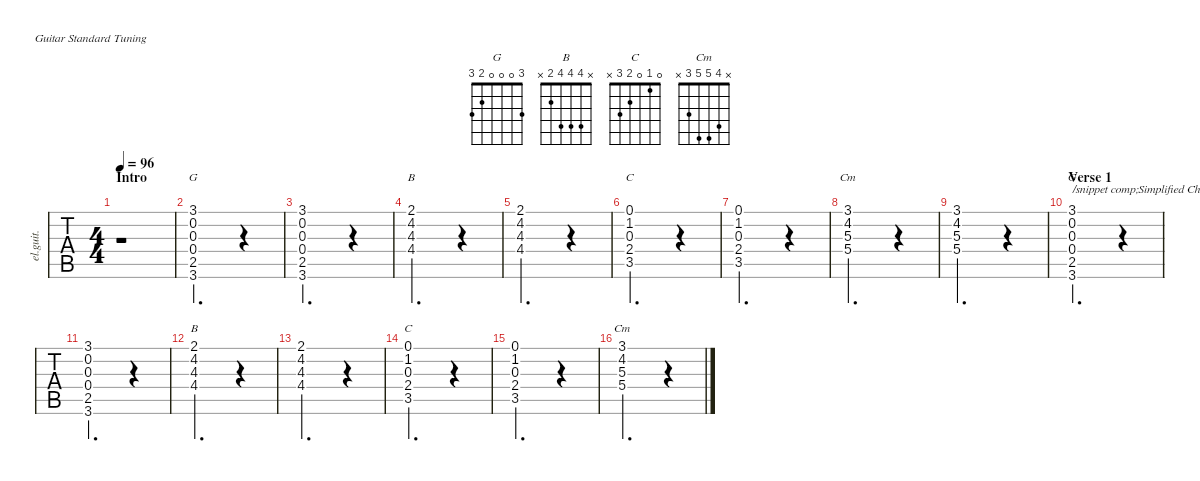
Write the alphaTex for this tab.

\defaultSystemsLayout 4
\hideDynamics
\bracketExtendMode nobrackets
\track ("Guitar L2" "el.guit.") {instrument electricguitarclean}
\staff {tabs}
\tuning (E4 B3 G3 D3 A2 E2)
\chord ("G" 3 0 0 0 2 3) {showfingering false}
\chord ("B" x 4 4 4 2 x) {showfingering false}
\chord ("C" 0 1 0 2 3 x) {showfingering false}
\chord ("Cm" x 4 5 5 3 x) {showfingering false}
\ts (4 4)
\section ("" "Intro")
\tempo 96
\clef g2
\ks g
r.1{dy mf instrument electricguitarclean beam Down} |
(3.6{acc forcenatural} 2.5{acc forcenatural} 0.4{acc forcenatural} 0.3{acc forcenatural} 0.2{acc forcenatural} 3.1{acc forcenatural}).2{d ch "G" beam Up} r.4{beam Down} |
(3.6{acc forcenatural} 2.5{acc forcenatural} 0.4{acc forcenatural} 0.3{acc forcenatural} 0.2{acc forcenatural} 3.1{acc forcenatural}).2{d beam Up} r.4{beam Down} |
(4.4{acc #} 4.3{acc forcenatural} 4.2{acc #} 2.1{acc #}).2{d ch "B" beam Down} r.4{beam Down} |
(4.4{acc #} 4.3{acc forcenatural} 4.2{acc #} 2.1{acc #}).2{d beam Down} r.4{beam Down} |
(3.5{acc forcenatural} 2.4{acc forcenatural} 0.3{acc forcenatural} 1.2{acc forcenatural} 0.1{acc forcenatural}).2{d ch "C" beam Up} r.4{beam Down} |
(3.5{acc forcenatural} 2.4{acc forcenatural} 0.3{acc forcenatural} 1.2{acc forcenatural} 0.1{acc forcenatural}).2{d beam Up} r.4{beam Down} |
(5.4{acc forcenatural} 5.3{acc forcenatural} 4.2{acc b} 3.1{acc forcenatural}).2{d ch "Cm" beam Down} r.4{beam Down} |
(5.4{acc forcenatural} 5.3{acc forcenatural} 4.2{acc b} 3.1{acc forcenatural}).2{d beam Down} r.4{beam Down} |
\section ("" "Verse 1")
(3.6{acc forcenatural} 2.5{acc forcenatural} 0.4{acc forcenatural} 0.3{acc forcenatural} 0.2{acc forcenatural} 3.1{acc forcenatural}).2{d ch "G" txt "/snippet comp;Simplified Chords And Strumming;4" beam Up} r.4{beam Down} |
(3.6{acc forcenatural} 2.5{acc forcenatural} 0.4{acc forcenatural} 0.3{acc forcenatural} 0.2{acc forcenatural} 3.1{acc forcenatural}).2{d beam Up} r.4{beam Down} |
(4.4{acc #} 4.3{acc forcenatural} 4.2{acc #} 2.1{acc #}).2{d ch "B" beam Down} r.4{beam Down} |
(4.4{acc #} 4.3{acc forcenatural} 4.2{acc #} 2.1{acc #}).2{d beam Down} r.4{beam Down} |
(3.5{acc forcenatural} 2.4{acc forcenatural} 0.3{acc forcenatural} 1.2{acc forcenatural} 0.1{acc forcenatural}).2{d ch "C" beam Up} r.4{beam Down} |
(3.5{acc forcenatural} 2.4{acc forcenatural} 0.3{acc forcenatural} 1.2{acc forcenatural} 0.1{acc forcenatural}).2{d beam Up} r.4{beam Down} |
(5.4{acc forcenatural} 5.3{acc forcenatural} 4.2{acc b} 3.1{acc forcenatural}).2{d ch "Cm" beam Down} r.4{beam Down}
